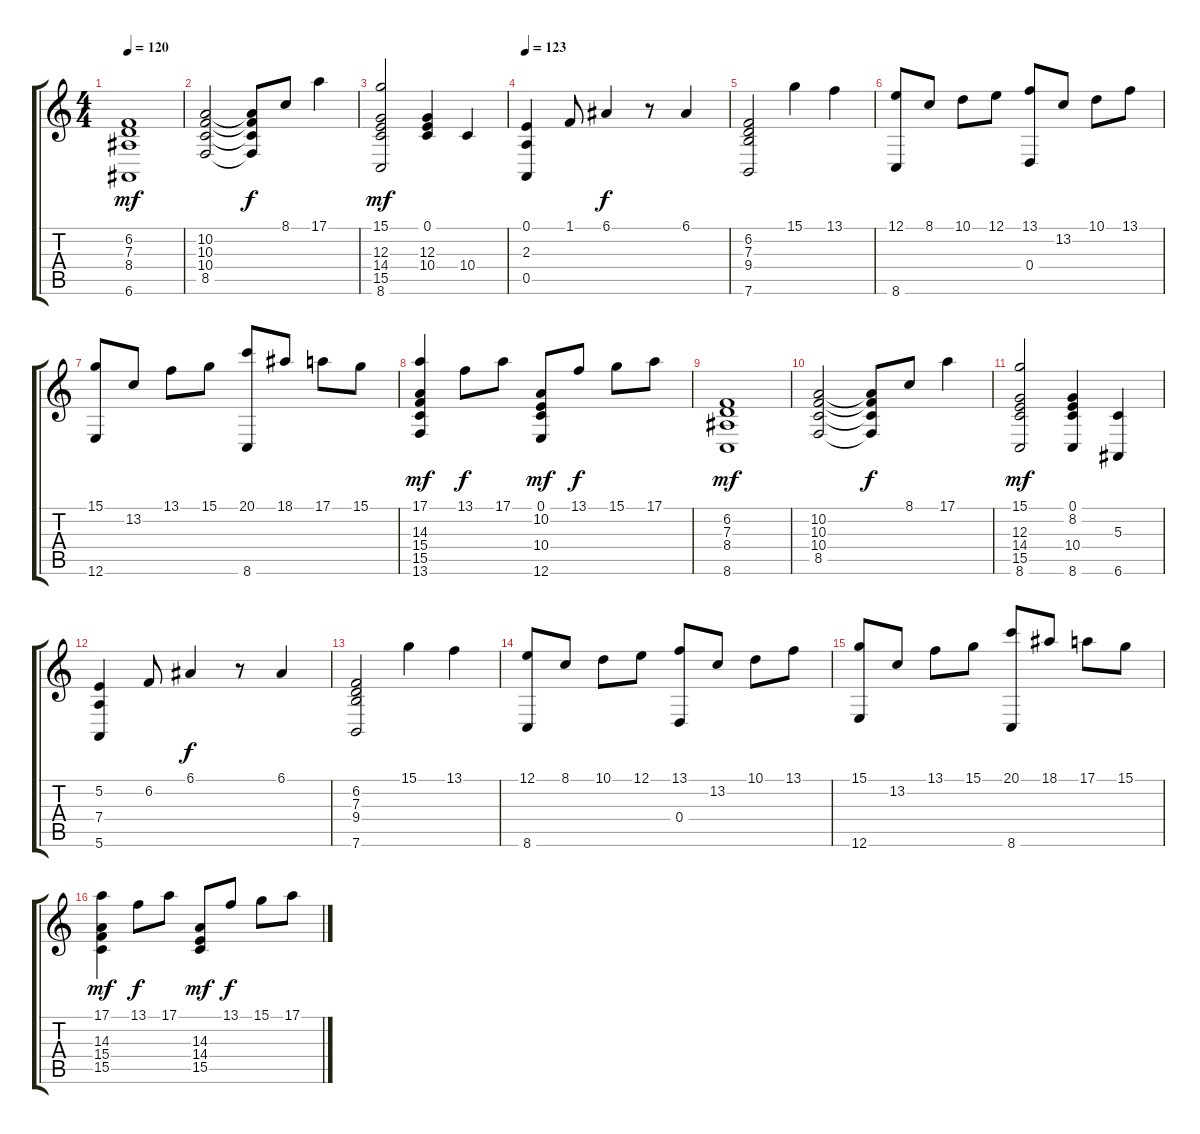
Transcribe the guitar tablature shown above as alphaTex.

\track "" {instrument acousticgrandpiano}
\staff {score tabs}
\tuning (E4 B3 G3 D3 A2 E2) {hide}
\ts (4 4)
\tempo 120
\clef g2
\ks c
(6.2 7.3 8.4 6.6).1{dy mf} |
(10.2 10.3 10.4 8.5).2 (10.2{t} 10.3{t} 10.4{t} 8.5{t}).8{dy f} 8.1.8 17.1.4 |
(15.1 12.3 14.4 15.5 8.6).2{dy mf} (0.1 12.3 10.4).4 10.4.4 |
\tempo 123
(0.1 2.3 0.5).4 1.1.8 6.1.4{dy f} r.8 6.1.4 |
(6.2 7.3 9.4 7.6).2 15.1.4 13.1.4 |
(12.1 8.6).8 8.1.8 10.1.8 12.1.8 (13.1 0.4).8 13.2.8 10.1.8 13.1.8 |
(15.1 12.6).8 13.2.8 13.1.8 15.1.8 (20.1 8.6).8 18.1.8 17.1.8 15.1.8 |
(17.1 14.3 15.4 15.5 13.6).4{dy mf} 13.1.8{dy f} 17.1.8 (0.1 10.2 10.4 12.6).8{dy mf} 13.1.8{dy f} 15.1.8 17.1.8 |
(6.2 7.3 8.4 8.6).1{dy mf} |
(10.2 10.3 10.4 8.5).2 (10.2{t} 10.3{t} 10.4{t} 8.5{t}).8{dy f} 8.1.8 17.1.4 |
(15.1 12.3 14.4 15.5 8.6).2{dy mf} (0.1 8.2 10.4 8.6).4 (5.3 6.6).4 |
(5.2 7.4 5.6).4 6.2.8 6.1.4{dy f} r.8 6.1.4 |
(6.2 7.3 9.4 7.6).2 15.1.4 13.1.4 |
(12.1 8.6).8 8.1.8 10.1.8 12.1.8 (13.1 0.4).8 13.2.8 10.1.8 13.1.8 |
(15.1 12.6).8 13.2.8 13.1.8 15.1.8 (20.1 8.6).8 18.1.8 17.1.8 15.1.8 |
(17.1 14.3 15.4 15.5).4{dy mf} 13.1.8{dy f} 17.1.8 (14.3 14.4 15.5).8{dy mf} 13.1.8{dy f} 15.1.8 17.1.8
